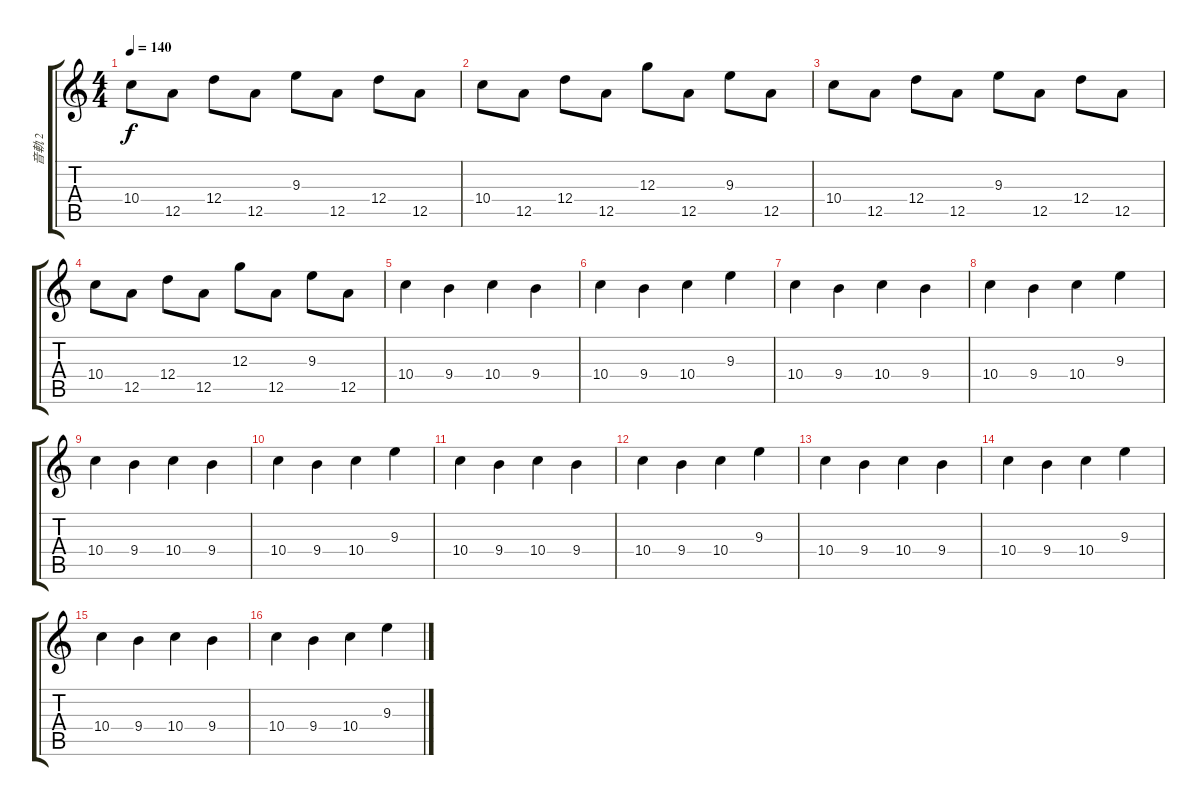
\track ("音軌 2" "音軌 2") {instrument electricguitarjazz}
\staff {score tabs}
\tuning (E4 B3 G3 D3 A2 E2) {hide}
\ts (4 4)
\tempo 140
\clef g2
\ks c
10.4.8{dy f} 12.5.8 12.4.8 12.5.8 9.3.8 12.5.8 12.4.8 12.5.8 |
10.4.8 12.5.8 12.4.8 12.5.8 12.3.8 12.5.8 9.3.8 12.5.8 |
10.4.8 12.5.8 12.4.8 12.5.8 9.3.8 12.5.8 12.4.8 12.5.8 |
10.4.8 12.5.8 12.4.8 12.5.8 12.3.8 12.5.8 9.3.8 12.5.8 |
10.4.4 9.4.4 10.4.4 9.4.4 |
10.4.4 9.4.4 10.4.4 9.3.4 |
10.4.4 9.4.4 10.4.4 9.4.4 |
10.4.4 9.4.4 10.4.4 9.3.4 |
10.4.4 9.4.4 10.4.4 9.4.4 |
10.4.4 9.4.4 10.4.4 9.3.4 |
10.4.4 9.4.4 10.4.4 9.4.4 |
10.4.4 9.4.4 10.4.4 9.3.4 |
10.4.4 9.4.4 10.4.4 9.4.4 |
10.4.4 9.4.4 10.4.4 9.3.4 |
10.4.4 9.4.4 10.4.4 9.4.4 |
10.4.4 9.4.4 10.4.4 9.3.4
